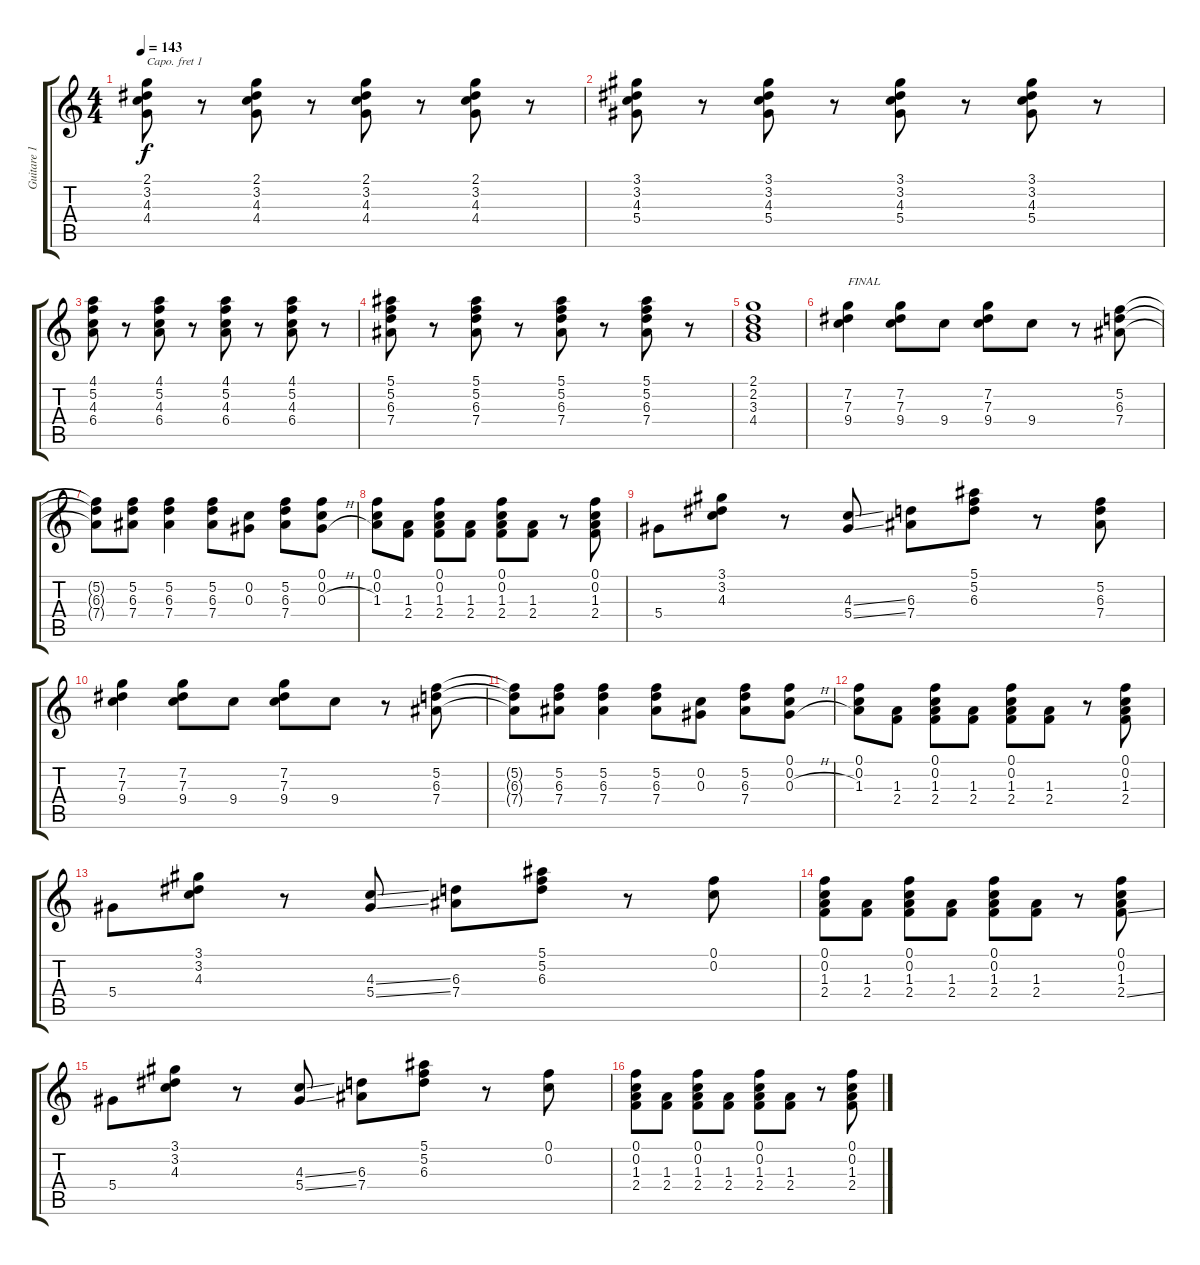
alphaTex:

\track ("Guitare 1" "Guitare 1") {instrument electricguitarclean}
\staff {score tabs}
\capo 1
\tuning (E4 B3 G3 D3 A2 E2) {hide}
\ts (4 4)
\tempo 143
\clef g2
\ks c
(2.1 3.2 4.3 4.4).8{dy f} r.8 (2.1 3.2 4.3 4.4).8 r.8 (2.1 3.2 4.3 4.4).8 r.8 (2.1 3.2 4.3 4.4).8 r.8 |
(3.1 3.2 4.3 5.4).8 r.8 (3.1 3.2 4.3 5.4).8 r.8 (3.1 3.2 4.3 5.4).8 r.8 (3.1 3.2 4.3 5.4).8 r.8 |
(4.1 5.2 4.3 6.4).8 r.8 (4.1 5.2 4.3 6.4).8 r.8 (4.1 5.2 4.3 6.4).8 r.8 (4.1 5.2 4.3 6.4).8 r.8 |
(5.1 5.2 6.3 7.4).8 r.8 (5.1 5.2 6.3 7.4).8 r.8 (5.1 5.2 6.3 7.4).8 r.8 (5.1 5.2 6.3 7.4).8 r.8 |
(2.1 2.2 3.3 4.4).1 |
(7.2 7.3 9.4).4{txt "FINAL"} (7.2 7.3 9.4).8 9.4.8 (7.2 7.3 9.4).8 9.4.8 r.8 (5.2 6.3 7.4).8 |
(5.2{t} 6.3{t} 7.4{t}).8 (5.2 6.3 7.4).8 (5.2 6.3 7.4).4 (5.2 6.3 7.4).8 (0.2 0.3).8 (5.2 6.3 7.4).8 (0.1 0.2 0.3{h}).8 |
(0.1 0.2 1.3).8 (1.3 2.4).8 (0.1 0.2 1.3 2.4).8 (1.3 2.4).8 (0.1 0.2 1.3 2.4).8 (1.3 2.4).8 r.8 (0.1 0.2 1.3 2.4).8 |
5.4.8 (3.1 3.2 4.3).8 r.8 (4.3{ss} 5.4{ss}).8 (6.3 7.4).8 (5.1 5.2 6.3).8 r.8 (5.2 6.3 7.4).8 |
(7.2 7.3 9.4).4 (7.2 7.3 9.4).8 9.4.8 (7.2 7.3 9.4).8 9.4.8 r.8 (5.2 6.3 7.4).8 |
(5.2{t} 6.3{t} 7.4{t}).8 (5.2 6.3 7.4).8 (5.2 6.3 7.4).4 (5.2 6.3 7.4).8 (0.2 0.3).8 (5.2 6.3 7.4).8 (0.1 0.2 0.3{h}).8 |
(0.1 0.2 1.3).8 (1.3 2.4).8 (0.1 0.2 1.3 2.4).8 (1.3 2.4).8 (0.1 0.2 1.3 2.4).8 (1.3 2.4).8 r.8 (0.1 0.2 1.3 2.4).8 |
5.4.8 (3.1 3.2 4.3).8 r.8 (4.3{ss} 5.4{ss}).8 (6.3 7.4).8 (5.1 5.2 6.3).8 r.8 (0.1 0.2).8 |
(0.1 0.2 1.3 2.4).8 (1.3 2.4).8 (0.1 0.2 1.3 2.4).8 (1.3 2.4).8 (0.1 0.2 1.3 2.4).8 (1.3 2.4).8 r.8 (0.1 0.2 1.3 2.4{ss}).8 |
5.4.8 (3.1 3.2 4.3).8 r.8 (4.3{ss} 5.4{ss}).8 (6.3 7.4).8 (5.1 5.2 6.3).8 r.8 (0.1 0.2).8 |
(0.1 0.2 1.3 2.4).8 (1.3 2.4).8 (0.1 0.2 1.3 2.4).8 (1.3 2.4).8 (0.1 0.2 1.3 2.4).8 (1.3 2.4).8 r.8 (0.1 0.2 1.3 2.4{ss}).8
